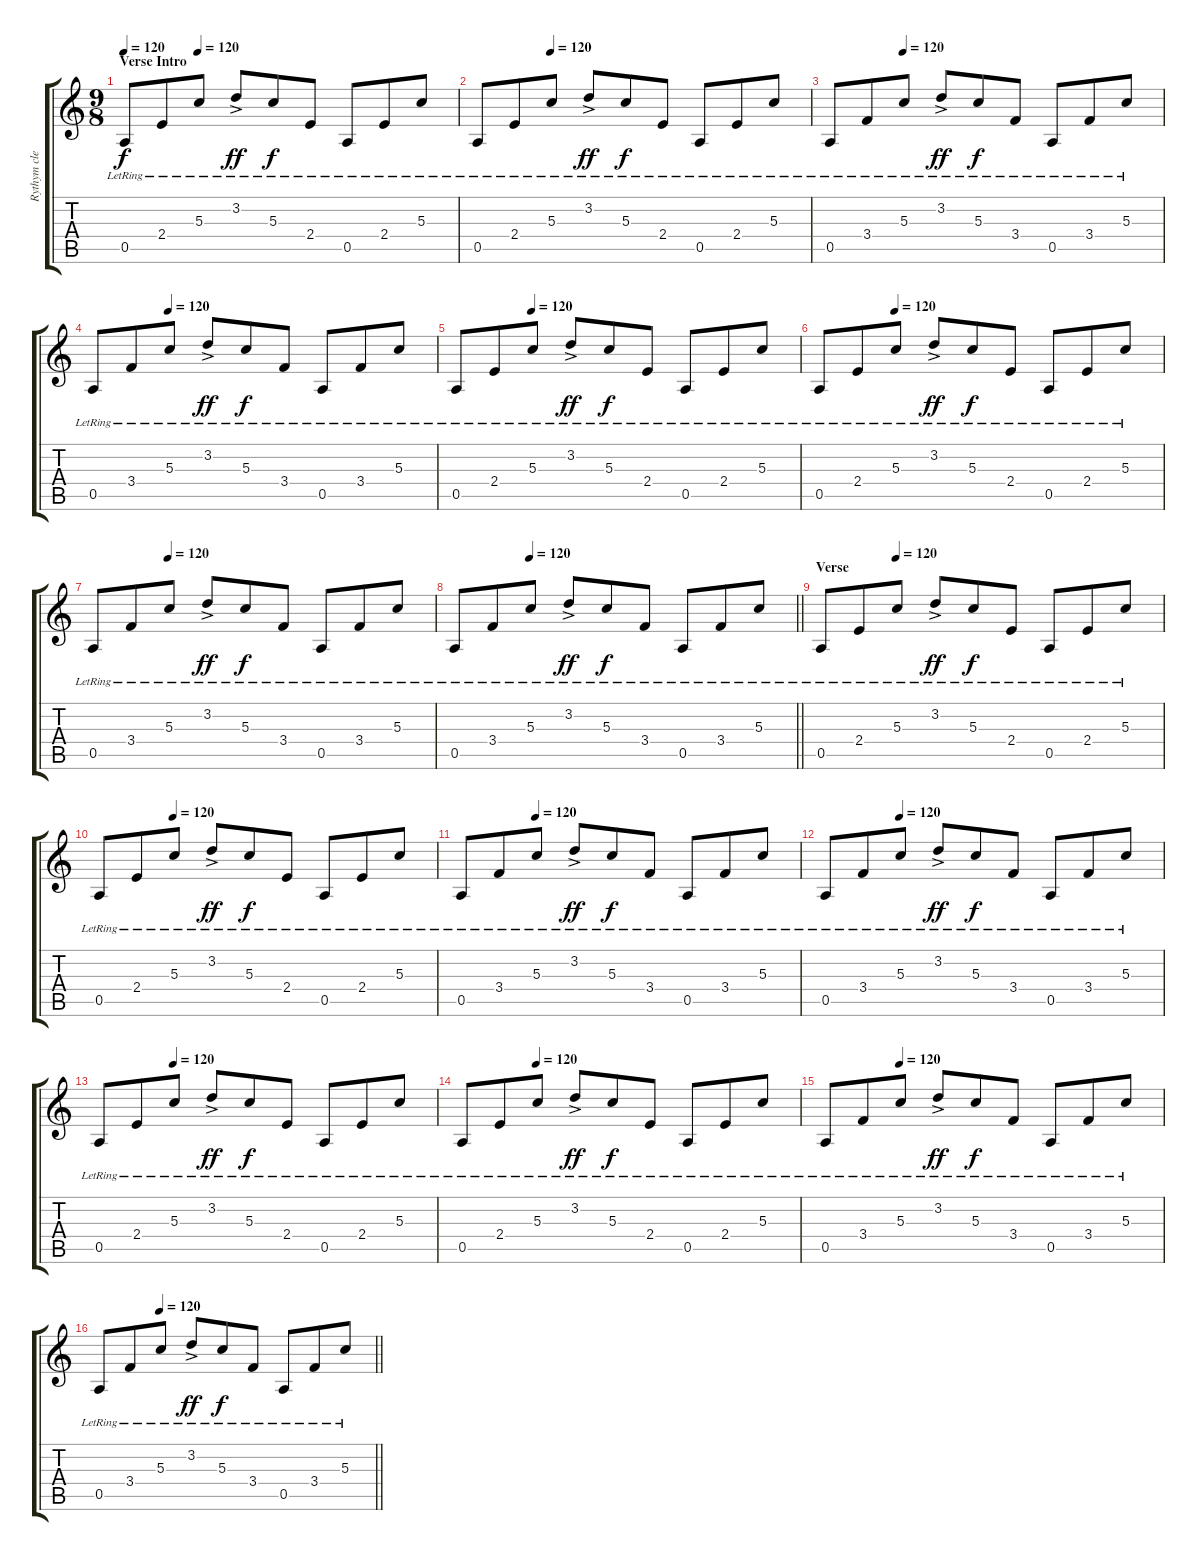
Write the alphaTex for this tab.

\track ("Rythym clean" "Rythym cle") {instrument electricguitarclean}
\staff {score tabs}
\tuning (E4 B3 G3 D3 A2 D2) {hide}
\ts (9 8)
\section ("" "Verse Intro")
\tempo 120
\tempo (120 0.2222222222222222)
\clef g2
\ks c
0.5{lr}.8{dy f} 2.4{lr}.8 5.3{lr}.8 3.2{ac lr}.8{dy ff} 5.3{lr}.8{dy f} 2.4{lr}.8 0.5{lr}.8 2.4{lr}.8 5.3{lr}.8 |
\tempo (120 0.2222222222222222)
0.5{lr}.8 2.4{lr}.8 5.3{lr}.8 3.2{ac lr}.8{dy ff} 5.3{lr}.8{dy f} 2.4{lr}.8 0.5{lr}.8 2.4{lr}.8 5.3{lr}.8 |
\tempo (120 0.2222222222222222)
0.5{lr}.8 3.4{lr}.8 5.3{lr}.8 3.2{ac lr}.8{dy ff} 5.3{lr}.8{dy f} 3.4{lr}.8 0.5{lr}.8 3.4{lr}.8 5.3{lr}.8 |
\tempo (120 0.2222222222222222)
0.5{lr}.8 3.4{lr}.8 5.3{lr}.8 3.2{ac lr}.8{dy ff} 5.3{lr}.8{dy f} 3.4{lr}.8 0.5{lr}.8 3.4{lr}.8 5.3{lr}.8 |
\tempo (120 0.2222222222222222)
0.5{lr}.8 2.4{lr}.8 5.3{lr}.8 3.2{ac lr}.8{dy ff} 5.3{lr}.8{dy f} 2.4{lr}.8 0.5{lr}.8 2.4{lr}.8 5.3{lr}.8 |
\tempo (120 0.2222222222222222)
0.5{lr}.8 2.4{lr}.8 5.3{lr}.8 3.2{ac lr}.8{dy ff} 5.3{lr}.8{dy f} 2.4{lr}.8 0.5{lr}.8 2.4{lr}.8 5.3{lr}.8 |
\tempo (120 0.2222222222222222)
0.5{lr}.8 3.4{lr}.8 5.3{lr}.8 3.2{ac lr}.8{dy ff} 5.3{lr}.8{dy f} 3.4{lr}.8 0.5{lr}.8 3.4{lr}.8 5.3{lr}.8 |
\tempo (120 0.2222222222222222)
\barLineRight lightlight
0.5{lr}.8 3.4{lr}.8 5.3{lr}.8 3.2{ac lr}.8{dy ff} 5.3{lr}.8{dy f} 3.4{lr}.8 0.5{lr}.8 3.4{lr}.8 5.3{lr}.8 |
\section ("" "Verse")
\tempo (120 0.2222222222222222)
0.5{lr}.8 2.4{lr}.8 5.3{lr}.8 3.2{ac lr}.8{dy ff} 5.3{lr}.8{dy f} 2.4{lr}.8 0.5{lr}.8 2.4{lr}.8 5.3{lr}.8 |
\tempo (120 0.2222222222222222)
0.5{lr}.8 2.4{lr}.8 5.3{lr}.8 3.2{ac lr}.8{dy ff} 5.3{lr}.8{dy f} 2.4{lr}.8 0.5{lr}.8 2.4{lr}.8 5.3{lr}.8 |
\tempo (120 0.2222222222222222)
0.5{lr}.8 3.4{lr}.8 5.3{lr}.8 3.2{ac lr}.8{dy ff} 5.3{lr}.8{dy f} 3.4{lr}.8 0.5{lr}.8 3.4{lr}.8 5.3{lr}.8 |
\tempo (120 0.2222222222222222)
0.5{lr}.8 3.4{lr}.8 5.3{lr}.8 3.2{ac lr}.8{dy ff} 5.3{lr}.8{dy f} 3.4{lr}.8 0.5{lr}.8 3.4{lr}.8 5.3{lr}.8 |
\tempo (120 0.2222222222222222)
0.5{lr}.8 2.4{lr}.8 5.3{lr}.8 3.2{ac lr}.8{dy ff} 5.3{lr}.8{dy f} 2.4{lr}.8 0.5{lr}.8 2.4{lr}.8 5.3{lr}.8 |
\tempo (120 0.2222222222222222)
0.5{lr}.8 2.4{lr}.8 5.3{lr}.8 3.2{ac lr}.8{dy ff} 5.3{lr}.8{dy f} 2.4{lr}.8 0.5{lr}.8 2.4{lr}.8 5.3{lr}.8 |
\tempo (120 0.2222222222222222)
0.5{lr}.8 3.4{lr}.8 5.3{lr}.8 3.2{ac lr}.8{dy ff} 5.3{lr}.8{dy f} 3.4{lr}.8 0.5{lr}.8 3.4{lr}.8 5.3{lr}.8 |
\tempo (120 0.2222222222222222)
\barLineRight lightlight
0.5{lr}.8 3.4{lr}.8 5.3{lr}.8 3.2{ac lr}.8{dy ff} 5.3{lr}.8{dy f} 3.4{lr}.8 0.5{lr}.8 3.4{lr}.8 5.3{lr}.8
